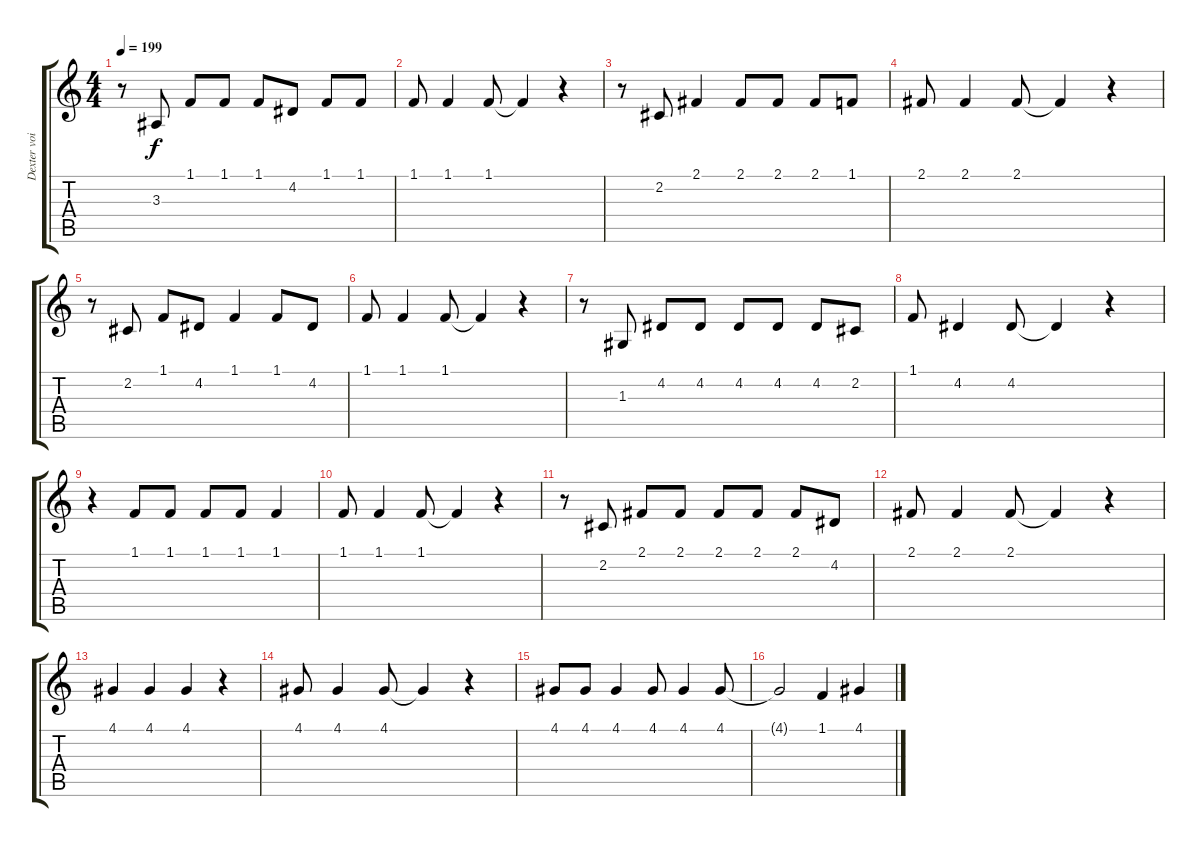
\track ("Dexter voice" "Dexter voi") {instrument tenorsax}
\staff {score tabs}
\tuning (E4 B3 G3 D3 A2 E2) {hide}
\ts (4 4)
\tempo 199
\clef g2
\ks c
r.8{dy f} 3.3.8 1.1.8 1.1.8 1.1.8 4.2.8 1.1.8 1.1.8 |
1.1.8 1.1.4 1.1.8 1.1{t}.4 r.4 |
r.8 2.2.8 2.1.4 2.1.8 2.1.8 2.1.8 1.1.8 |
2.1.8 2.1.4 2.1.8 2.1{t}.4 r.4 |
r.8 2.2.8 1.1.8 4.2.8 1.1.4 1.1.8 4.2.8 |
1.1.8 1.1.4 1.1.8 1.1{t}.4 r.4 |
r.8 1.3.8 4.2.8 4.2.8 4.2.8 4.2.8 4.2.8 2.2.8 |
1.1.8 4.2.4 4.2.8 4.2{t}.4 r.4 |
r.4 1.1.8 1.1.8 1.1.8 1.1.8 1.1.4 |
1.1.8 1.1.4 1.1.8 1.1{t}.4 r.4 |
r.8 2.2.8 2.1.8 2.1.8 2.1.8 2.1.8 2.1.8 4.2.8 |
2.1.8 2.1.4 2.1.8 2.1{t}.4 r.4 |
4.1.4 4.1.4 4.1.4 r.4 |
4.1.8 4.1.4 4.1.8 4.1{t}.4 r.4 |
4.1.8 4.1.8 4.1.4 4.1.8 4.1.4 4.1.8 |
4.1{t}.2 1.1.4 4.1.4
